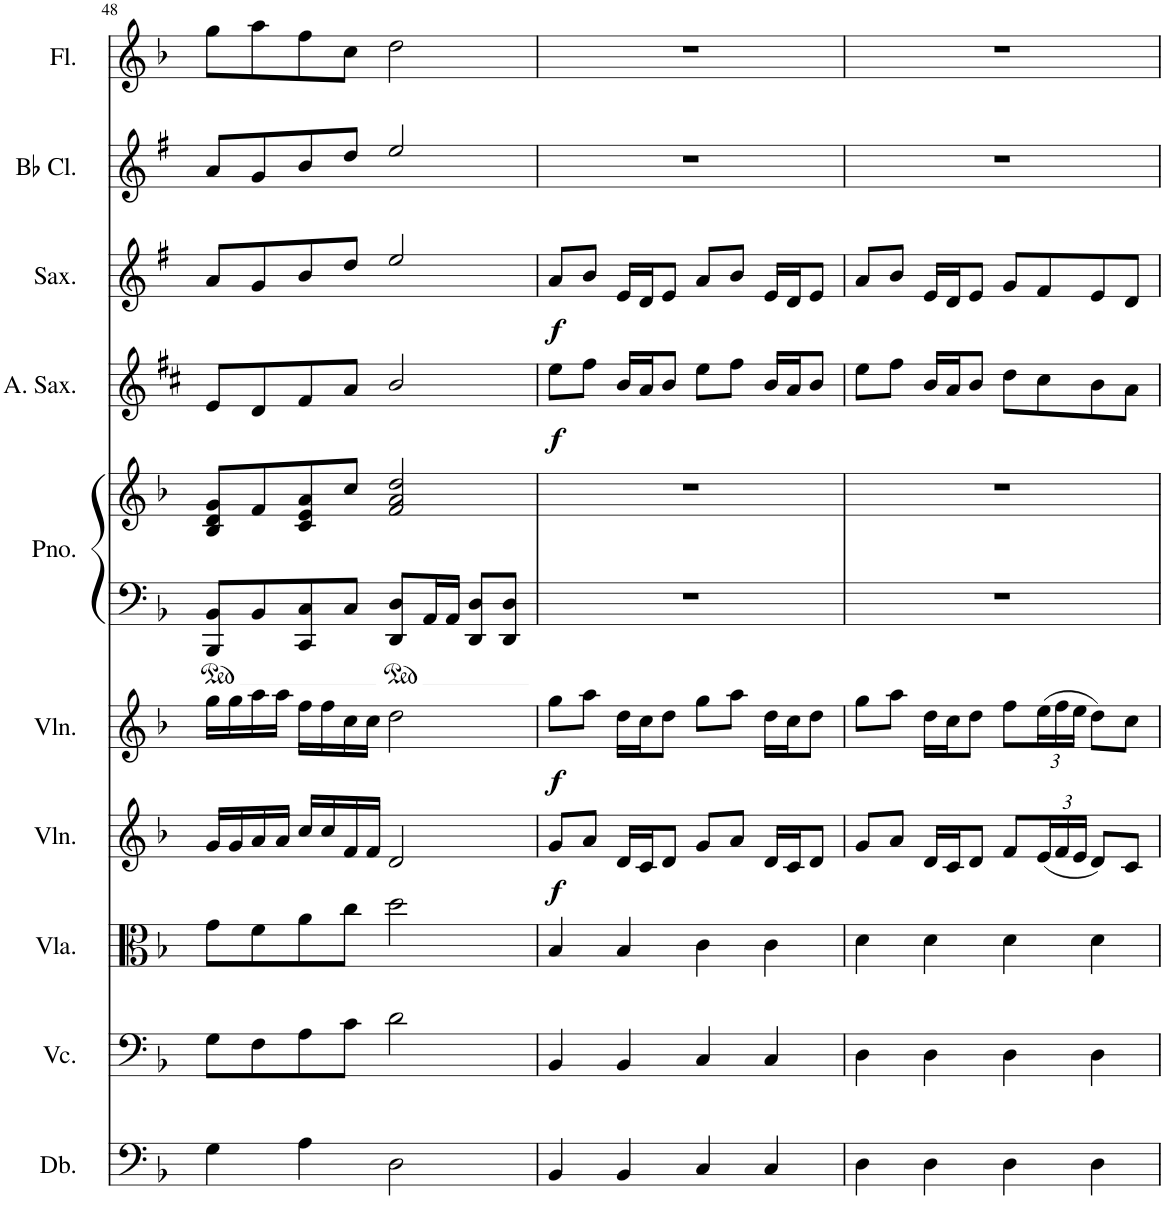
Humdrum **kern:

**kern	**kern	**kern	**kern	**dynam	**kern	**dynam	**kern	**kern	**kern	**dynam	**kern	**dynam	**kern	**kern
*part10	*part9	*part8	*part7	*part7	*part6	*part6	*part5	*part5	*part4	*part4	*part3	*part3	*part2	*part1
*staff11	*staff10	*staff9	*staff8	*staff8	*staff7	*staff7	*staff6	*staff5	*staff4	*staff4	*staff3	*staff3	*staff2	*staff1
*I"Double Bass	*I"Violoncello	*I"Viola	*I"Violin	*	*I"Violin	*	*I"Grand Piano	*	*I"Alto Saxophone	*	*I"Saxophone	*	*I"Bb Clarinet	*I"Flute
*I'Db.	*I'Vc.	*I'Vla.	*I'Vln.	*	*I'Vln.	*	*I'Pno.	*	*I'A. Sax.	*	*I'Sax.	*	*I'Bb Cl.	*I'Fl.
!!LO:PB:g=z
*clefF4	*clefF4	*clefC3	*clefG2	*	*clefG2	*	*clefF4	*clefG2	*clefG2	*	*clefG2	*	*clefG2	*clefG2
*Trd7c12	*	*	*	*	*	*	*	*	*Trd5c9	*	*Trd8c14	*	*Trd1c2	*
*k[b-]	*k[b-]	*k[b-]	*k[b-]	*	*k[b-]	*	*k[b-]	*k[b-]	*k[f#c#]	*	*k[f#]	*	*k[f#]	*k[b-]
*M4/4	*M4/4	*M4/4	*M4/4	*	*M4/4	*	*M4/4	*M4/4	*M4/4	*	*M4/4	*	*M4/4	*M4/4
=48	=48	=48	=48	=48	=48	=48	=48	=48	=48	=48	=48	=48	=48	=48
4G\	8G\L	8g\L	16g/LL	.	16gg\LL	.	8BBB-/ 8BB-/L	8B-/ 8d/ 8g/L	8e/L	.	8a/L	.	8a/L	8gg\L
.	.	.	16g/	.	16gg\	.	.	.	.	.	.	.	.	.
.	8F\	8f\	16a/	.	16aa\	.	8BB-/	8f/	8d/	.	8g/	.	8g/	8aa\
.	.	.	16a/JJ	.	16aa\JJ	.	.	.	.	.	.	.	.	.
4A\	8A\	8a\	16cc/LL	.	16ff\LL	.	8CC/ 8C/	8c/ 8e/ 8a/	8f#/	.	8b/	.	8b/	8ff\
.	.	.	16cc/	.	16ff\	.	.	.	.	.	.	.	.	.
.	8c\J	8cc\J	16f/	.	16cc\	.	8C/J	8cc/J	8a/J	.	8dd/J	.	8dd/J	8cc\J
.	.	.	16f/JJ	.	16cc\JJ	.	.	.	.	.	.	.	.	.
2D\	2d\	2dd\	2d/	.	2dd\	.	8DD/ 8D/L	2f/ 2a/ 2dd/	2b/	.	2ee/	.	2ee/	2dd\
.	.	.	.	.	.	.	16AA/L	.	.	.	.	.	.	.
.	.	.	.	.	.	.	16AA/JJ	.	.	.	.	.	.	.
.	.	.	.	.	.	.	8DD/ 8D/L	.	.	.	.	.	.	.
.	.	.	.	.	.	.	8DD/ 8D/J	.	.	.	.	.	.	.
=49	=49	=49	=49	=49	=49	=49	=49	=49	=49	=49	=49	=49	=49	=49
!	!	!	!	!LO:DY:b	!	!LO:DY:b	!	!	!	!LO:DY:b	!	!LO:DY:b	!	!
4BB-/	4BB-/	4B-/	8g/L	f	8gg\L	f	1r	1r	8ee\L	f	8a/L	f	1r	1r
.	.	.	8a/J	.	8aa\J	.	.	.	8ff#\J	.	8b/J	.	.	.
4BB-/	4BB-/	4B-/	16d/LL	.	16dd\LL	.	.	.	16b/LL	.	16e/LL	.	.	.
.	.	.	16c/J	.	16cc\J	.	.	.	16a/J	.	16d/J	.	.	.
.	.	.	8d/J	.	8dd\J	.	.	.	8b/J	.	8e/J	.	.	.
4C/	4C/	4c\	8g/L	.	8gg\L	.	.	.	8ee\L	.	8a/L	.	.	.
.	.	.	8a/J	.	8aa\J	.	.	.	8ff#\J	.	8b/J	.	.	.
4C/	4C/	4c\	16d/LL	.	16dd\LL	.	.	.	16b/LL	.	16e/LL	.	.	.
.	.	.	16c/J	.	16cc\J	.	.	.	16a/J	.	16d/J	.	.	.
.	.	.	8d/J	.	8dd\J	.	.	.	8b/J	.	8e/J	.	.	.
=50	=50	=50	=50	=50	=50	=50	=50	=50	=50	=50	=50	=50	=50	=50
4D\	4D\	4d\	8g/L	.	8gg\L	.	1r	1r	8ee\L	.	8a/L	.	1r	1r
.	.	.	8a/J	.	8aa\J	.	.	.	8ff#\J	.	8b/J	.	.	.
4D\	4D\	4d\	16d/LL	.	16dd\LL	.	.	.	16b/LL	.	16e/LL	.	.	.
.	.	.	16c/J	.	16cc\J	.	.	.	16a/J	.	16d/J	.	.	.
.	.	.	8d/J	.	8dd\J	.	.	.	8b/J	.	8e/J	.	.	.
4D\	4D\	4d\	8f/L	.	8ff\L	.	.	.	8dd\L	.	8g/L	.	.	.
*	*	*	*Xbrackettup	*	*Xbrackettup	*	*	*	*	*	*	*	*	*
.	.	.	(24e/L	.	(24ee\L	.	.	.	8cc#\	.	8f#/	.	.	.
.	.	.	24f/	.	24ff\	.	.	.	.	.	.	.	.	.
.	.	.	24e/JJ	.	24ee\JJ	.	.	.	.	.	.	.	.	.
4D\	4D\	4d\	8d/L)	.	8dd\L)	.	.	.	8b\	.	8e/	.	.	.
.	.	.	8c/J	.	8cc\J	.	.	.	8a\J	.	8d/J	.	.	.
=	=	=	=	=	=	=	=	=	=	=	=	=	=	=
*-	*-	*-	*-	*-	*-	*-	*-	*-	*-	*-	*-	*-	*-	*-
